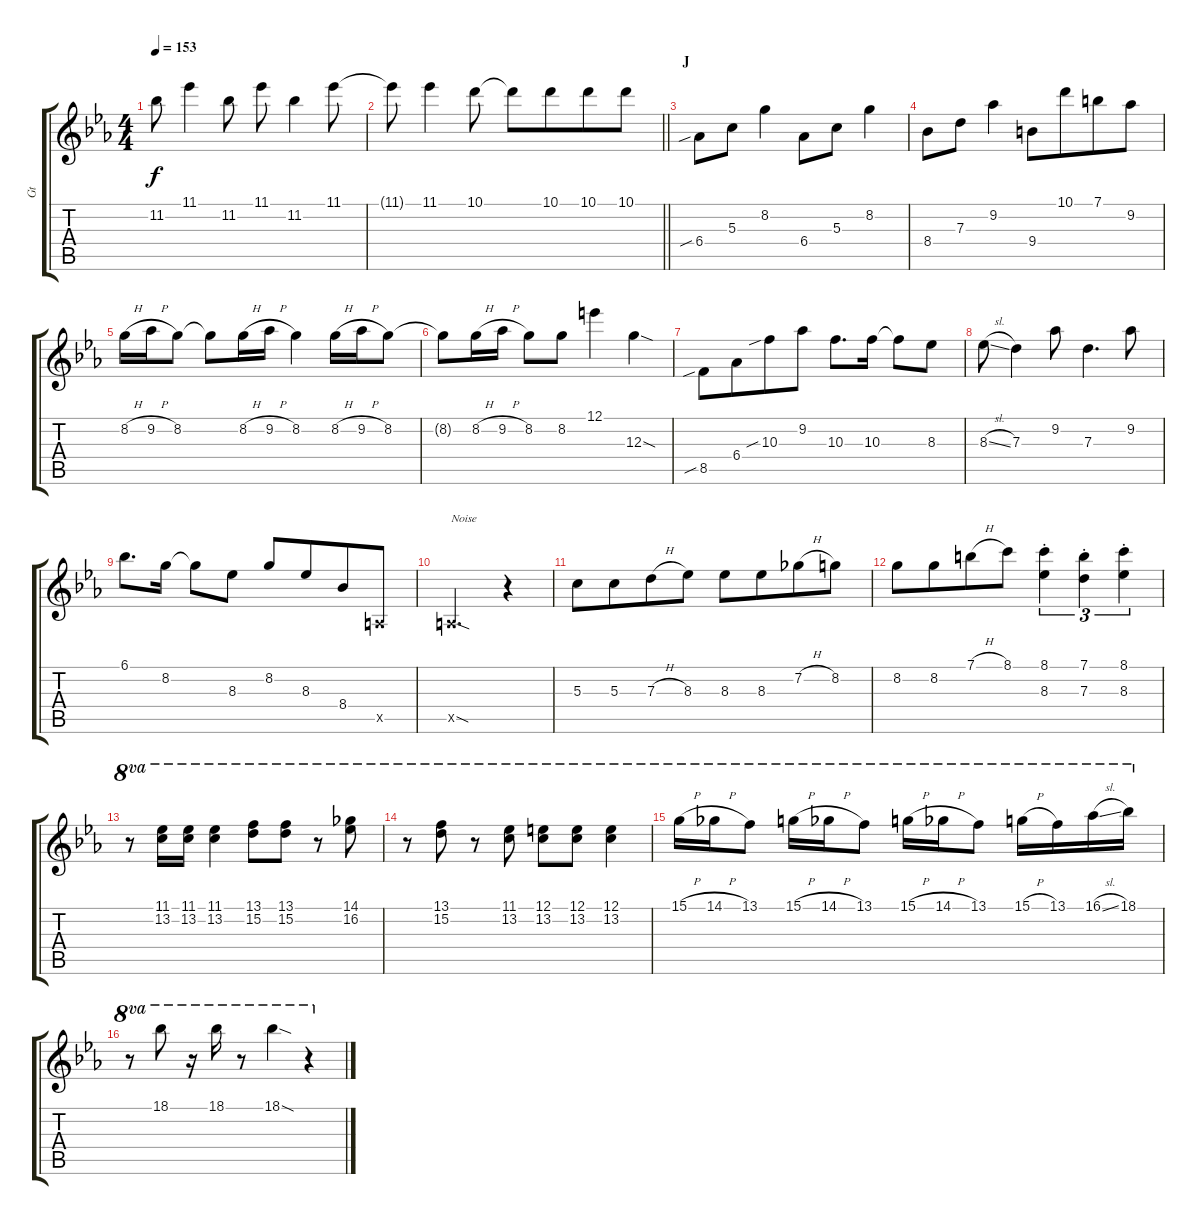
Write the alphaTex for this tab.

\track ("Gt" "Gt") {instrument electricguitarclean}
\staff {score tabs}
\tuning (E4 B3 G3 D3 A2 E2) {hide}
\ts (4 4)
\tempo 153
\clef g2
\ks cminor
11.2.8{dy f} 11.1.4 11.2.8 11.1.8 11.2.4 11.1.8 |
\barLineRight lightlight
11.1{t}.8 11.1.4 10.1.8 10.1{t}.8 10.1.8{beam merge} 10.1.8 10.1.8 |
\section ("" "J")
6.4{sib}.8 5.3.8 8.2.4 6.4.8 5.3.8 8.2.4 |
8.4.8 7.3.8 9.2.4 9.4.8 10.1.8{beam merge} 7.1.8 9.2.8 |
8.2{h}.16 9.2{h}.16 8.2.8 8.2{t}.8 8.2{h}.16 9.2{h}.16 8.2.4 8.2{h}.16 9.2{h}.16 8.2.8 |
8.2{t}.8 8.2{h}.16 9.2{h}.16 8.2.8 8.2.8 12.1.4 12.3{sod}.4 |
8.5{sib}.8 6.4.8{beam merge} 10.3{sib}.8 9.2.8 10.3.8{d} 10.3.16 10.3{t}.8 8.3.8 |
8.3{sl}.8 7.3.4 9.2.8 7.3.4{d} 9.2.8 |
6.1.8{d} 8.2.16 8.2{t}.8 8.3.8 8.2.8 8.3.8{beam merge} 8.4.8 0.5{x}.8 |
0.5{sod x}.2{d txt "Noise"} r.4 |
5.3.8 5.3.8{beam merge} 7.3{h}.8 8.3.8 8.3.8 8.3.8{beam merge} 7.2{h}.8 8.2.8 |
8.2.8 8.2.8{beam merge} 7.1{h}.8 8.1.8 (8.1{st} 8.3{st}).4{tu (3 2)} (7.1{st} 7.3{st}).4{tu (3 2)} (8.1{st} 8.3{st}).4{tu (3 2)} |
r.8{ot 8va} (11.1 13.2).16{ot 8va} (11.1 13.2).16{ot 8va} (11.1 13.2).4{ot 8va} (13.1 15.2).8{ot 8va} (13.1 15.2).8{ot 8va} r.8{ot 8va} (14.1 16.2).8{ot 8va} |
r.8{ot 8va} (13.1 15.2).8{ot 8va} r.8{ot 8va} (11.1 13.2).8{ot 8va} (12.1 13.2).8{ot 8va} (12.1 13.2).8{ot 8va} (12.1 13.2).4{ot 8va} |
15.1{h}.16{ot 8va} 14.1{h}.16{ot 8va} 13.1.8{ot 8va} 15.1{h}.16{ot 8va} 14.1{h}.16{ot 8va} 13.1.8{ot 8va} 15.1{h}.16{ot 8va} 14.1{h}.16{ot 8va} 13.1.8{ot 8va} 15.1{h}.16{ot 8va} 13.1.16{ot 8va} 16.1{sl}.16{ot 8va} 18.1.16{ot 8va} |
r.8{ot 8va} 18.1.8{ot 8va} r.16{ot 8va} 18.1.16{ot 8va} r.8{ot 8va} 18.1{sod}.4{ot 8va} r.4{ot 8va}
